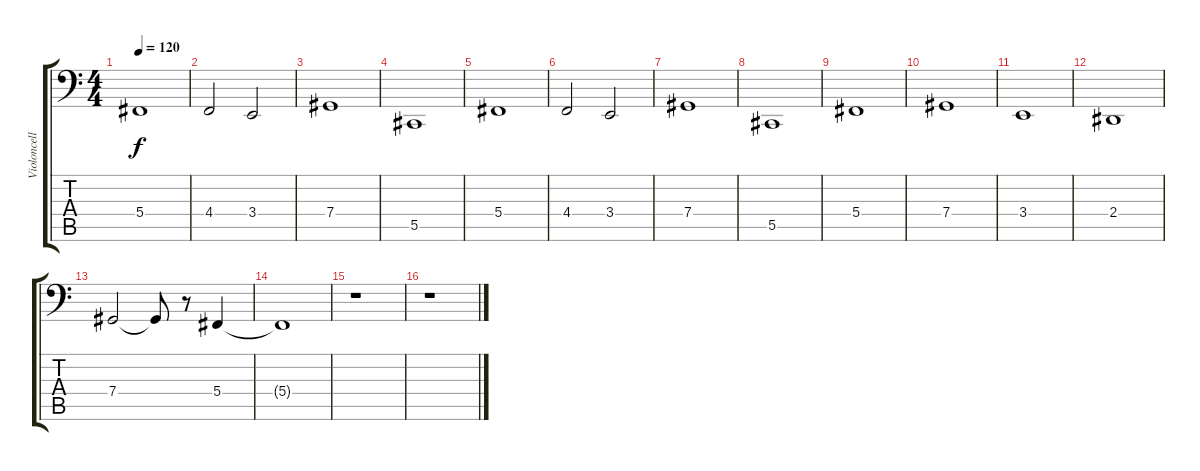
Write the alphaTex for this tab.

\track ("Violoncello" "Violoncell") {instrument cello}
\staff {score tabs}
\tuning (Eb3 Bb2 Gb2 Db2 Ab1 Eb1) {hide}
\ts (4 4)
\tempo 120
\clef f4
\ks c
5.4.1{dy f} |
4.4.2 3.4.2 |
7.4.1 |
5.5.1 |
5.4.1 |
4.4.2 3.4.2 |
7.4.1 |
5.5.1 |
5.4.1 |
7.4.1 |
3.4.1 |
2.4.1 |
7.4.2 7.4{t}.8 r.8 5.4.4 |
5.4{t}.1 |
r.1 |
r.1
